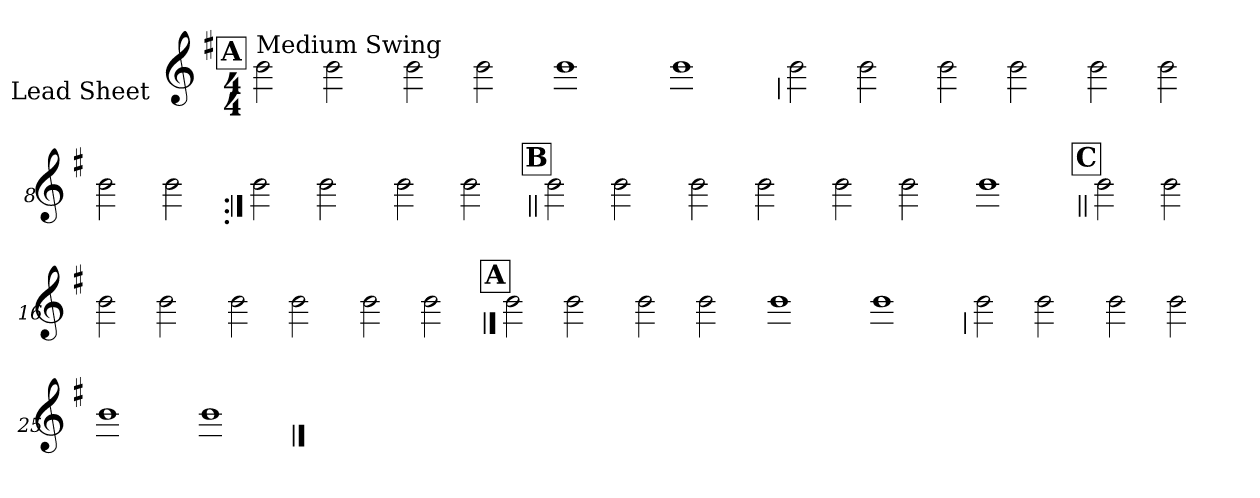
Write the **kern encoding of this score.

**kern
*part1
*staff1
*I"Lead Sheet
*stria0
*clefG2
*k[f#]
*G:
*M4/4
!!LO:REH:place=s1:a:t=A
=1||
!LO:TX:a:t=Medium Swing
2b
2b
=2-
2b
2b
=3-
1b
=4-
1b
!!LO:LB:g=z
=5
2b
2b
=6-
2b
2b
=7-
2b
2b
=8-
2b
2b
!!LO:LB:g=z
=9:|!
2b
2b
=10-
2b
2b
!!LO:LB:g=z
!!LO:REH:place=s1:a:t=B
=11||
2b
2b
=12-
2b
2b
=13-
2b
2b
=14-
1b
!!LO:LB:g=z
!!LO:REH:place=s1:a:t=C
=15||
2b
2b
=16-
2b
2b
=17-
2b
2b
=18-
2b
2b
!!LO:LB:g=z
!!LO:REH:place=s1:a:t=A
==19
2b
2b
=20-
2b
2b
=21-
1b
=22-
1b
!!LO:LB:g=z
=23
2b
2b
=24-
2b
2b
=25-
1b
=26-
1b
==
*-
